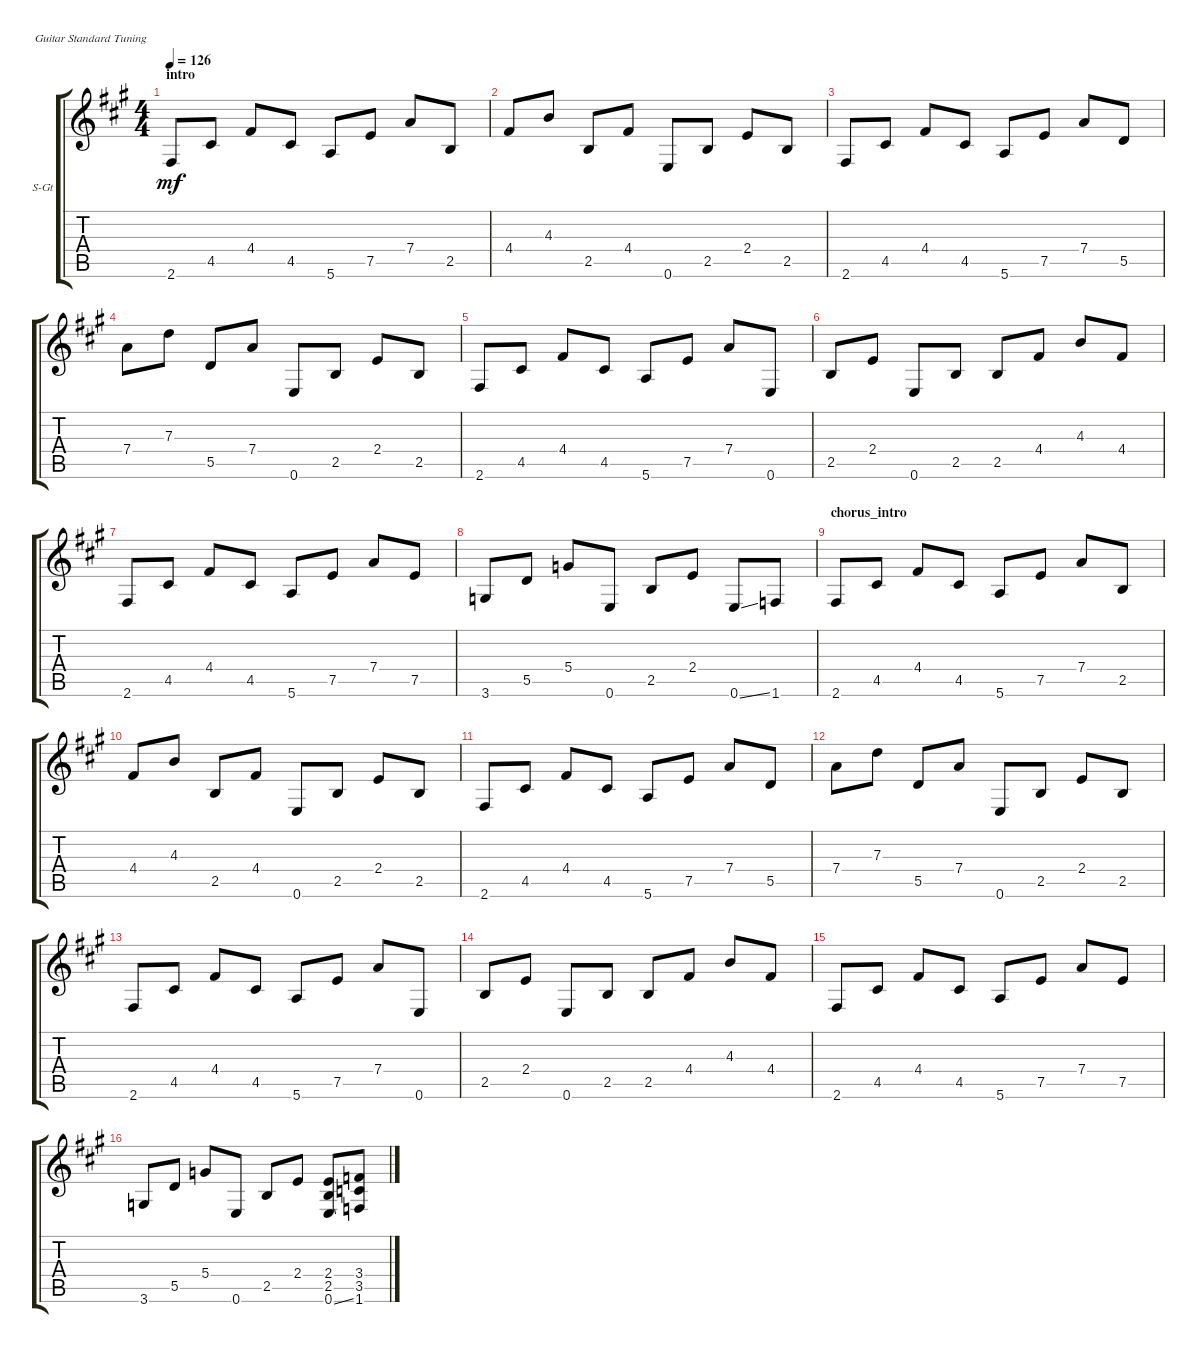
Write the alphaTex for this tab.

\defaultSystemsLayout 4
\bracketExtendMode groupsimilarinstruments
\firstSystemTrackNameOrientation horizontal
\otherSystemsTrackNameOrientation horizontal
\track ("Steel Guitar" "S-Gt") {instrument acousticguitarsteel}
\staff {score tabs}
\tuning (E4 B3 G3 D3 A2 E2)
\ts (4 4)
\section ("" "intro")
\tempo 126
\clef g2
\ks f#minor
2.6.8{dy mf instrument acousticguitarsteel} 4.5.8 4.4.8 4.5.8 5.6.8 7.5.8 7.4.8 2.5.8 |
4.4.8 4.3.8 2.5.8 4.4.8 0.6.8 2.5.8 2.4.8 2.5.8 |
2.6.8 4.5.8 4.4.8 4.5.8 5.6.8 7.5.8 7.4.8 5.5.8 |
7.4.8 7.3.8 5.5.8 7.4.8 0.6.8 2.5.8 2.4.8 2.5.8 |
2.6.8 4.5.8 4.4.8 4.5.8 5.6.8 7.5.8 7.4.8 0.6.8 |
2.5.8 2.4.8 0.6.8 2.5.8 2.5.8 4.4.8 4.3.8 4.4.8 |
2.6.8 4.5.8 4.4.8 4.5.8 5.6.8 7.5.8 7.4.8 7.5.8 |
3.6.8 5.5.8 5.4.8 0.6.8 2.5.8 2.4.8 0.6{ss}.8 1.6.8 |
\section ("" "chorus_intro")
2.6.8 4.5.8 4.4.8 4.5.8 5.6.8 7.5.8 7.4.8 2.5.8 |
4.4.8 4.3.8 2.5.8 4.4.8 0.6.8 2.5.8 2.4.8 2.5.8 |
2.6.8 4.5.8 4.4.8 4.5.8 5.6.8 7.5.8 7.4.8 5.5.8 |
7.4.8 7.3.8 5.5.8 7.4.8 0.6.8 2.5.8 2.4.8 2.5.8 |
2.6.8 4.5.8 4.4.8 4.5.8 5.6.8 7.5.8 7.4.8 0.6.8 |
2.5.8 2.4.8 0.6.8 2.5.8 2.5.8 4.4.8 4.3.8 4.4.8 |
2.6.8 4.5.8 4.4.8 4.5.8 5.6.8 7.5.8 7.4.8 7.5.8 |
3.6.8 5.5.8 5.4.8 0.6.8 2.5.8 2.4.8 (0.6{ss} 2.5 2.4).8 (1.6 3.5 3.4).8
